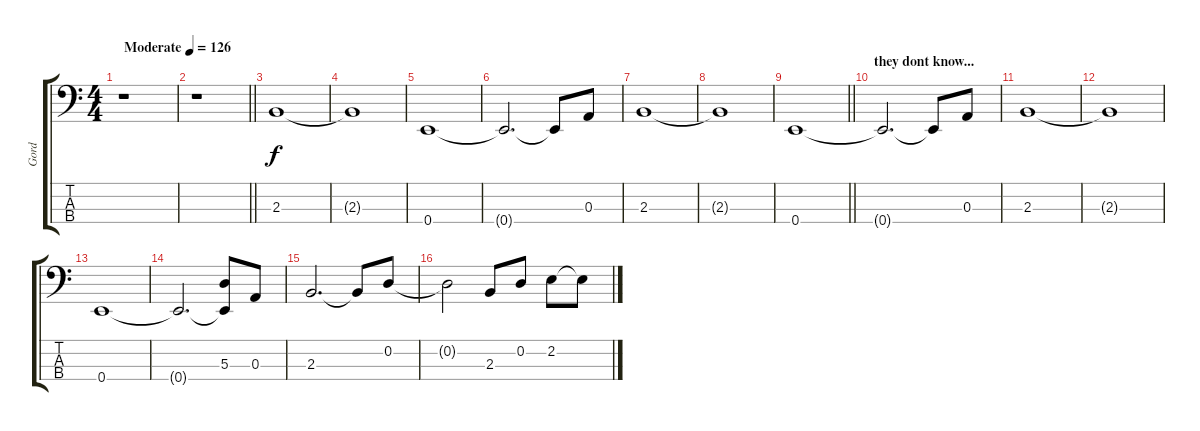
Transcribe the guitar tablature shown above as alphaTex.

\track ("Gord" "Gord") {instrument electricbassfinger}
\staff {score tabs}
\tuning (G2 D2 A1 E1) {hide}
\ts (4 4)
\tempo (126 "Moderate")
\clef f4
\ks c
r.1{dy f instrument electricbassfinger} |
\barLineRight lightlight
r.1 |
2.3.1 |
2.3{t}.1 |
0.4.1 |
0.4{t}.2{d} 0.4{t}.8 0.3.8 |
2.3.1 |
2.3{t}.1 |
\barLineRight lightlight
0.4.1 |
\section ("" "they dont know...")
0.4{t}.2{d} 0.4{t}.8 0.3.8 |
2.3.1 |
2.3{t}.1 |
0.4.1 |
0.4{t}.2{d} (5.3 0.4{t}).8 0.3.8 |
2.3.2{d} 2.3{t}.8 0.2.8 |
0.2{t}.2 2.3.8 0.2.8 2.2.8 2.2{t}.8
